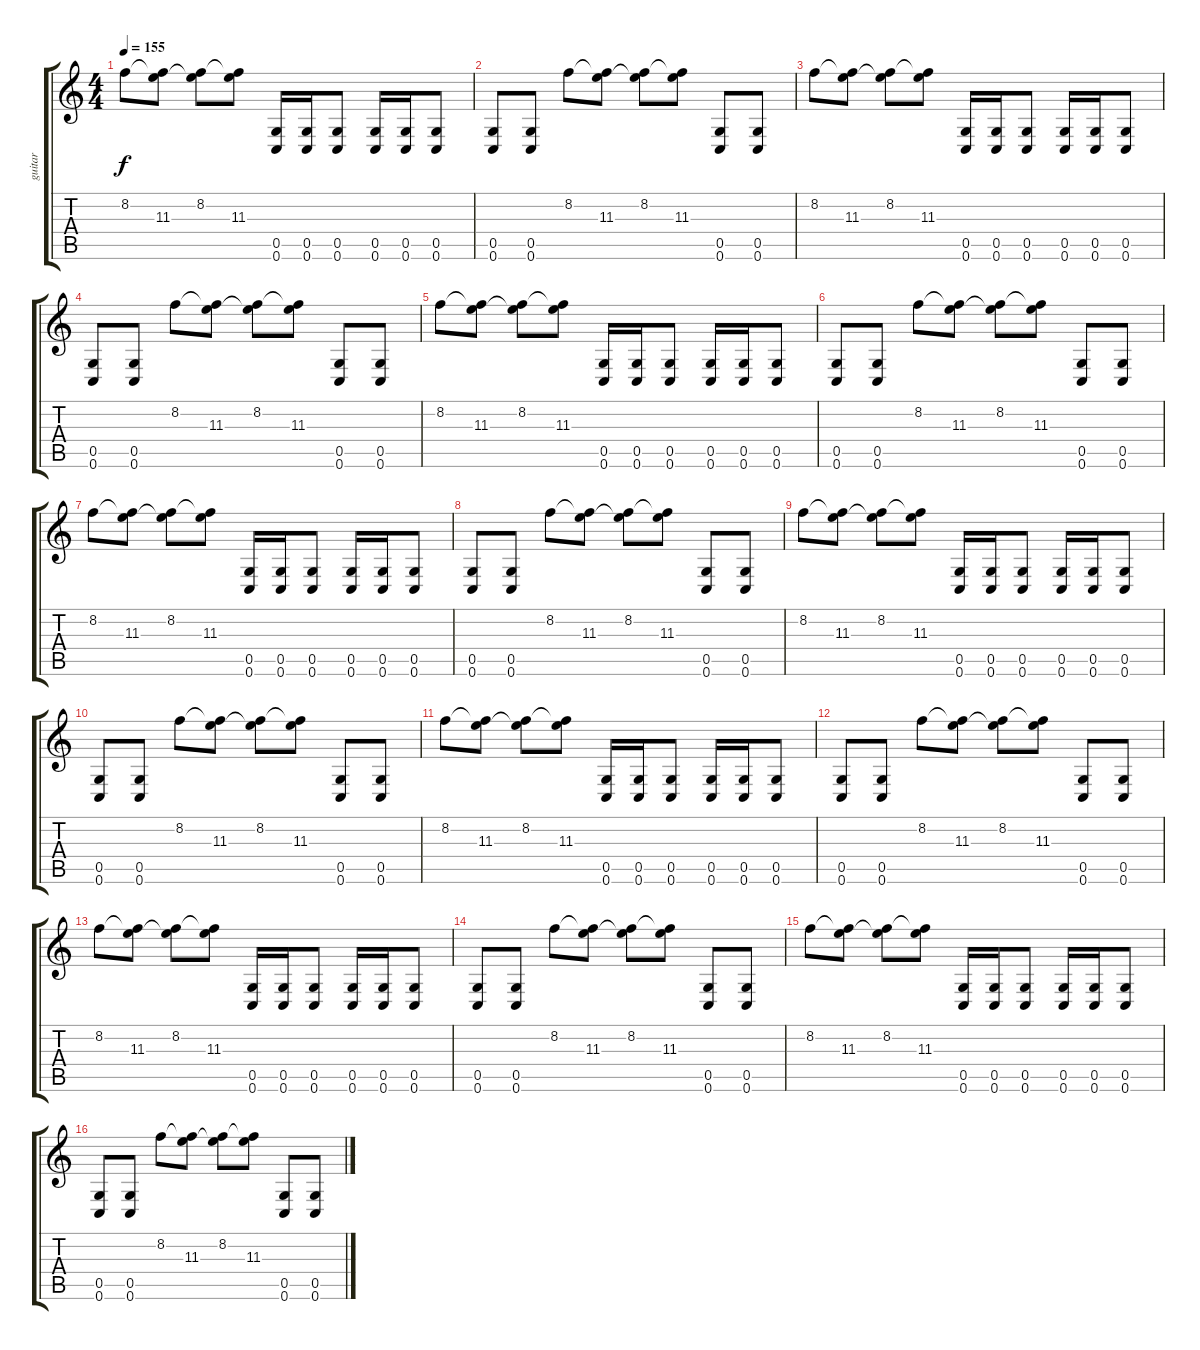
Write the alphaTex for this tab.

\track ("guitar" "guitar") {instrument distortionguitar}
\staff {score tabs}
\tuning (D4 A3 F3 C3 G2 C2) {hide}
\ts (4 4)
\tempo 155
\clef g2
\ks c
8.2.8{dy f} (8.2{t} 11.3).8 (8.2 11.3{t}).8 (8.2{t} 11.3).8 (0.5 0.6).16 (0.5 0.6).16 (0.5 0.6).8 (0.5 0.6).16 (0.5 0.6).16 (0.5 0.6).8 |
(0.5 0.6).8 (0.5 0.6).8 8.2.8 (8.2{t} 11.3).8 (8.2 11.3{t}).8 (8.2{t} 11.3).8 (0.5 0.6).8 (0.5 0.6).8 |
8.2.8 (8.2{t} 11.3).8 (8.2 11.3{t}).8 (8.2{t} 11.3).8 (0.5 0.6).16 (0.5 0.6).16 (0.5 0.6).8 (0.5 0.6).16 (0.5 0.6).16 (0.5 0.6).8 |
(0.5 0.6).8 (0.5 0.6).8 8.2.8 (8.2{t} 11.3).8 (8.2 11.3{t}).8 (8.2{t} 11.3).8 (0.5 0.6).8 (0.5 0.6).8 |
8.2.8 (8.2{t} 11.3).8 (8.2 11.3{t}).8 (8.2{t} 11.3).8 (0.5 0.6).16 (0.5 0.6).16 (0.5 0.6).8 (0.5 0.6).16 (0.5 0.6).16 (0.5 0.6).8 |
(0.5 0.6).8 (0.5 0.6).8 8.2.8 (8.2{t} 11.3).8 (8.2 11.3{t}).8 (8.2{t} 11.3).8 (0.5 0.6).8 (0.5 0.6).8 |
8.2.8 (8.2{t} 11.3).8 (8.2 11.3{t}).8 (8.2{t} 11.3).8 (0.5 0.6).16 (0.5 0.6).16 (0.5 0.6).8 (0.5 0.6).16 (0.5 0.6).16 (0.5 0.6).8 |
(0.5 0.6).8 (0.5 0.6).8 8.2.8 (8.2{t} 11.3).8 (8.2 11.3{t}).8 (8.2{t} 11.3).8 (0.5 0.6).8 (0.5 0.6).8 |
8.2.8 (8.2{t} 11.3).8 (8.2 11.3{t}).8 (8.2{t} 11.3).8 (0.5 0.6).16 (0.5 0.6).16 (0.5 0.6).8 (0.5 0.6).16 (0.5 0.6).16 (0.5 0.6).8 |
(0.5 0.6).8 (0.5 0.6).8 8.2.8 (8.2{t} 11.3).8 (8.2 11.3{t}).8 (8.2{t} 11.3).8 (0.5 0.6).8 (0.5 0.6).8 |
8.2.8 (8.2{t} 11.3).8 (8.2 11.3{t}).8 (8.2{t} 11.3).8 (0.5 0.6).16 (0.5 0.6).16 (0.5 0.6).8 (0.5 0.6).16 (0.5 0.6).16 (0.5 0.6).8 |
(0.5 0.6).8 (0.5 0.6).8 8.2.8 (8.2{t} 11.3).8 (8.2 11.3{t}).8 (8.2{t} 11.3).8 (0.5 0.6).8 (0.5 0.6).8 |
8.2.8 (8.2{t} 11.3).8 (8.2 11.3{t}).8 (8.2{t} 11.3).8 (0.5 0.6).16 (0.5 0.6).16 (0.5 0.6).8 (0.5 0.6).16 (0.5 0.6).16 (0.5 0.6).8 |
(0.5 0.6).8 (0.5 0.6).8 8.2.8 (8.2{t} 11.3).8 (8.2 11.3{t}).8 (8.2{t} 11.3).8 (0.5 0.6).8 (0.5 0.6).8 |
8.2.8 (8.2{t} 11.3).8 (8.2 11.3{t}).8 (8.2{t} 11.3).8 (0.5 0.6).16 (0.5 0.6).16 (0.5 0.6).8 (0.5 0.6).16 (0.5 0.6).16 (0.5 0.6).8 |
(0.5 0.6).8 (0.5 0.6).8 8.2.8 (8.2{t} 11.3).8 (8.2 11.3{t}).8 (8.2{t} 11.3).8 (0.5 0.6).8 (0.5 0.6).8
